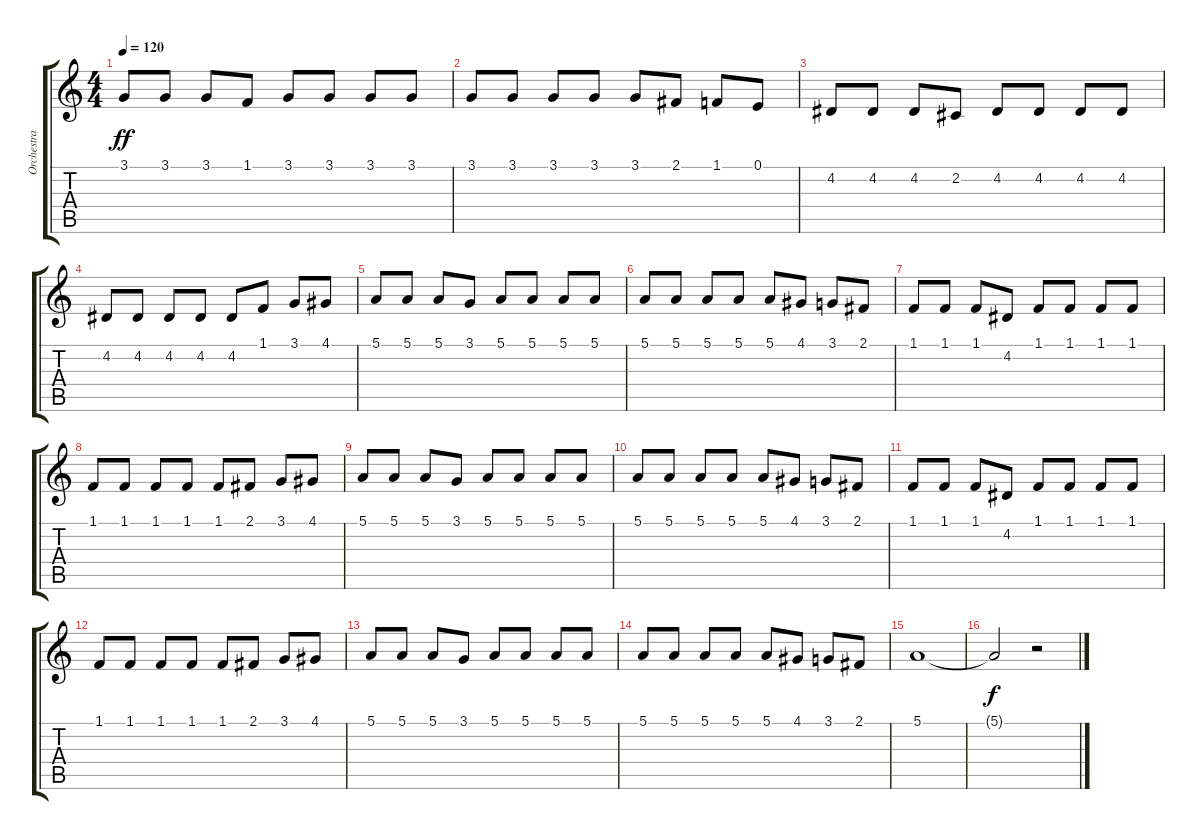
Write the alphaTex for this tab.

\track ("Orchestra" "Orchestra") {instrument brasssection}
\staff {score tabs}
\tuning (E4 B3 G3 D3 A2 E2) {hide}
\ts (4 4)
\tempo 120
\clef g2
\ks c
3.1.8{dy ff volume 15} 3.1.8{volume 15} 3.1.8 1.1.8 3.1.8 3.1.8 3.1.8 3.1.8 |
3.1.8 3.1.8 3.1.8 3.1.8 3.1.8 2.1.8 1.1.8 0.1.8 |
4.2.8{volume 15} 4.2.8{volume 15} 4.2.8 2.2.8 4.2.8 4.2.8 4.2.8 4.2.8 |
4.2.8 4.2.8 4.2.8 4.2.8 4.2.8 1.1.8 3.1.8 4.1.8 |
5.1.8{volume 15} 5.1.8{volume 15} 5.1.8 3.1.8 5.1.8 5.1.8 5.1.8 5.1.8 |
5.1.8 5.1.8 5.1.8 5.1.8 5.1.8 4.1.8 3.1.8 2.1.8 |
1.1.8 1.1.8 1.1.8 4.2.8 1.1.8 1.1.8 1.1.8 1.1.8 |
1.1.8 1.1.8 1.1.8 1.1.8 1.1.8 2.1.8 3.1.8 4.1.8 |
5.1.8 5.1.8 5.1.8 3.1.8 5.1.8 5.1.8 5.1.8 5.1.8 |
5.1.8 5.1.8 5.1.8 5.1.8 5.1.8 4.1.8 3.1.8 2.1.8 |
1.1.8 1.1.8 1.1.8 4.2.8 1.1.8 1.1.8 1.1.8 1.1.8 |
1.1.8 1.1.8 1.1.8 1.1.8 1.1.8 2.1.8 3.1.8 4.1.8 |
5.1.8 5.1.8 5.1.8 3.1.8 5.1.8 5.1.8 5.1.8 5.1.8 |
5.1.8 5.1.8 5.1.8 5.1.8 5.1.8 4.1.8 3.1.8 2.1.8 |
5.1.1{volume 16} |
5.1{t}.2{dy f} r.2
